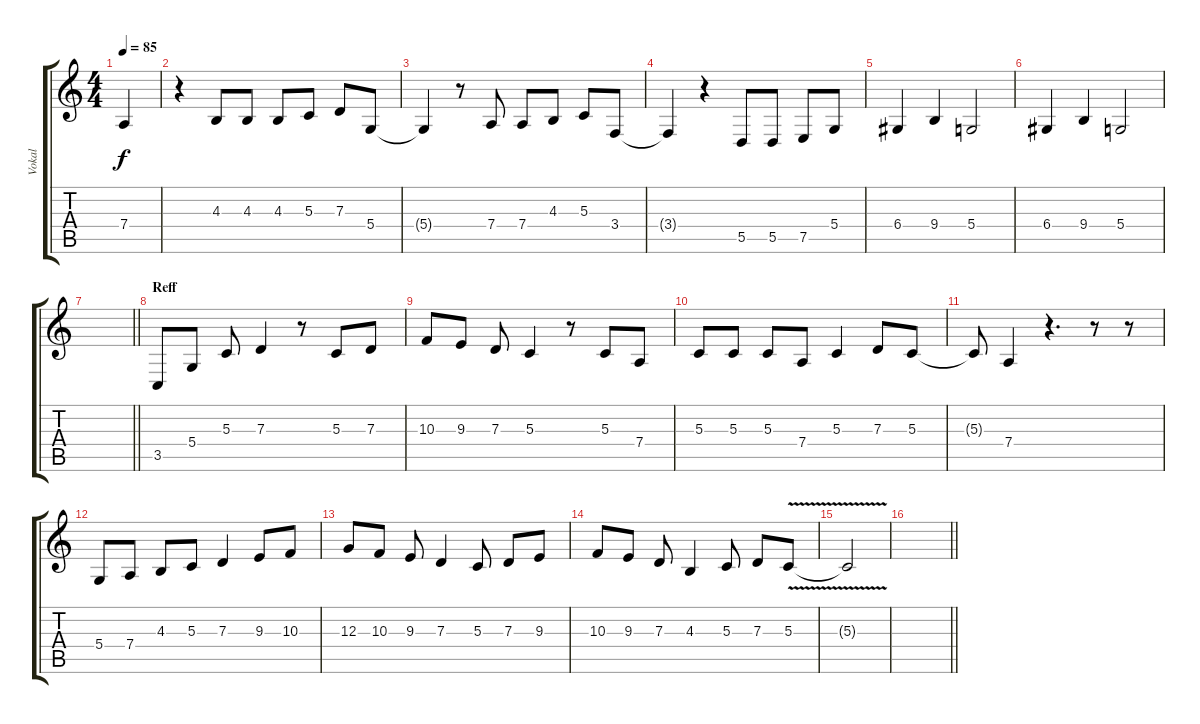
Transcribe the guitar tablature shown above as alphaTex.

\track ("Vokal" "Vokal") {instrument oboe}
\staff {score tabs}
\tuning (E4 B3 G3 D3 A2 E2) {hide}
\ts (4 4)
\tempo 85
\clef g2
\ks c
7.4{t}.4{dy f} |
r.4 4.3.8 4.3.8 4.3.8 5.3.8 7.3.8 5.4.8 |
5.4{t}.4 r.8 7.4.8 7.4.8 4.3.8 5.3.8 3.4.8 |
3.4{t}.4 r.4 5.5.8 5.5.8 7.5.8 5.4.8 |
6.4.4 9.4.4 5.4.2 |
6.4.4 9.4.4 5.4.2 |
\barLineRight lightlight
|
\section ("" "Reff")
3.5.8{txt ""} 5.4.8 5.3.8 7.3.4 r.8 5.3.8 7.3.8 |
10.3.8 9.3.8 7.3.8 5.3.4 r.8 5.3.8 7.4.8 |
5.3.8 5.3.8 5.3.8 7.4.8 5.3.4 7.3.8 5.3.8 |
5.3{t}.8 7.4.4 r.4{d} r.8 r.8 |
5.4.8 7.4.8 4.3.8 5.3.8 7.3.4 9.3.8 10.3.8 |
12.3.8 10.3.8 9.3.8 7.3.4 5.3.8 7.3.8 9.3.8 |
10.3.8 9.3.8 7.3.8 4.3.4 5.3.8 7.3.8 5.3{v}.8 |
5.3{t}.2 |
\barLineRight lightlight
